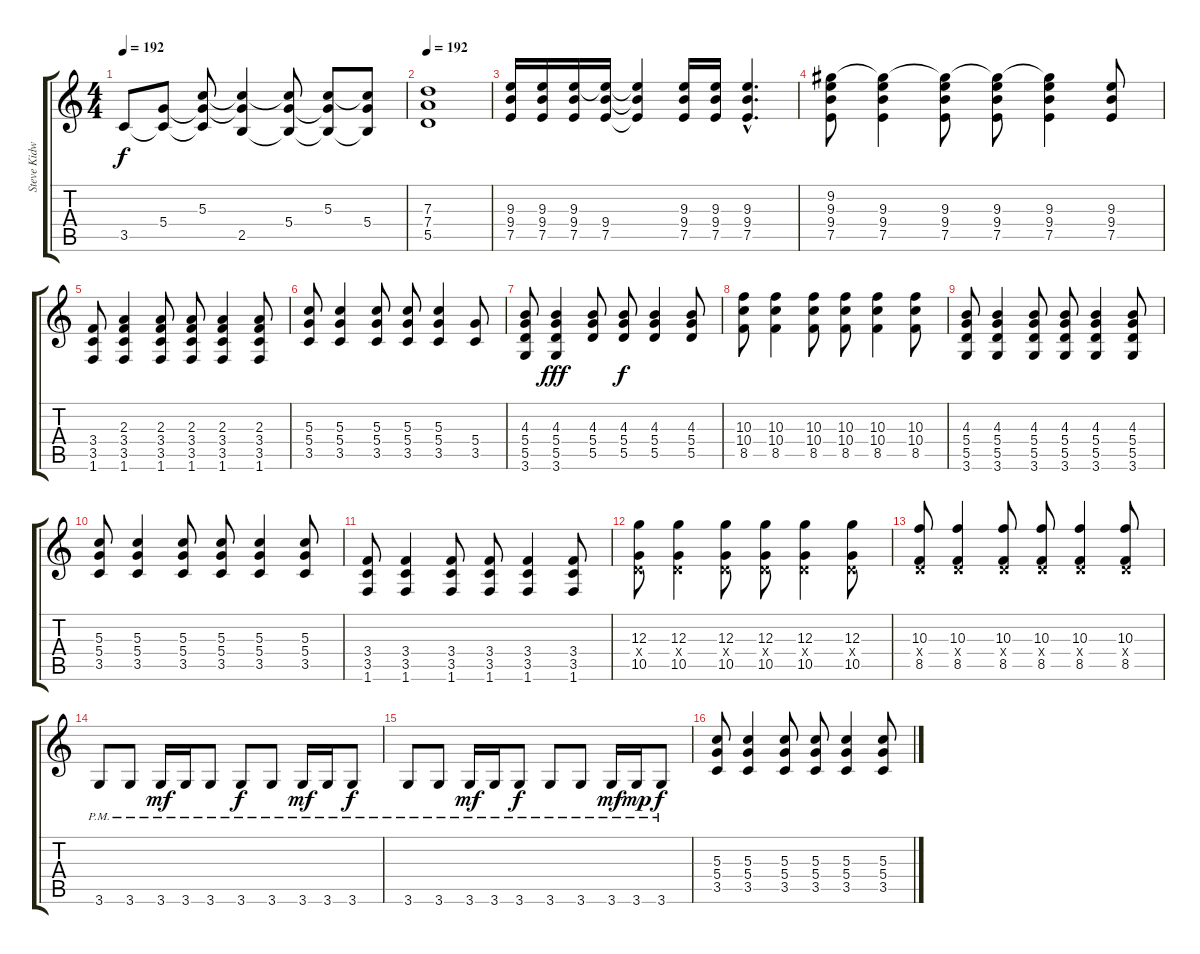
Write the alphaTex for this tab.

\track ("Steve Kidwiller (1991-Hefe)- Guitar" "Steve Kidw") {instrument distortionguitar}
\staff {score tabs}
\tuning (E4 B3 G3 D3 A2 E2) {hide}
\ts (4 4)
\tempo 192
\clef g2
\ks c
3.5.8{dy f} (5.4 3.5{t}).8 (5.3 5.4{t} 3.5{t}).8 (5.3{t} 5.4{t} 2.5).4 (5.3{t} 5.4 2.5{t}).8 (5.3 5.4{t} 2.5{t}).8 (5.3{t} 5.4 2.5{t}).8 |
\tempo 192
(7.3 7.4 5.5).1 |
(9.3 9.4 7.5).16 (9.3 9.4 7.5).16 (9.3 9.4 7.5).16 (9.3{t} 9.4 7.5).16 (9.3{t} 9.4{t} 7.5{t}).4 (9.3 9.4 7.5).16 (9.3 9.4 7.5).16 (9.3{hac} 9.4{hac} 7.5{hac}).4{d} |
(9.2 9.3 9.4 7.5).8 (9.2{t} 9.3 9.4 7.5).4 (9.2{t} 9.3 9.4 7.5).8 (9.2{t} 9.3 9.4 7.5).8 (9.2{t} 9.3 9.4 7.5).4 (9.3 9.4 7.5).8 |
(3.4 3.5 1.6).8 (2.3 3.4 3.5 1.6).4 (2.3 3.4 3.5 1.6).8 (2.3 3.4 3.5 1.6).8 (2.3 3.4 3.5 1.6).4 (2.3 3.4 3.5 1.6).8 |
(5.3 5.4 3.5).8 (5.3 5.4 3.5).4 (5.3 5.4 3.5).8 (5.3 5.4 3.5).8 (5.3 5.4 3.5).4 (5.4 3.5).8 |
(4.3 5.4 5.5 3.6).8 (4.3 5.4 5.5 3.6).4{dy fff} (4.3 5.4 5.5).8 (4.3 5.4 5.5).8{dy f} (4.3 5.4 5.5).4 (4.3 5.4 5.5).8 |
(10.3 10.4 8.5).8 (10.3 10.4 8.5).4 (10.3 10.4 8.5).8 (10.3 10.4 8.5).8 (10.3 10.4 8.5).4 (10.3 10.4 8.5).8 |
(4.3 5.4 5.5 3.6).8 (4.3 5.4 5.5 3.6).4 (4.3 5.4 5.5 3.6).8 (4.3 5.4 5.5 3.6).8 (4.3 5.4 5.5 3.6).4 (4.3 5.4 5.5 3.6).8 |
(5.3 5.4 3.5).8 (5.3 5.4 3.5).4 (5.3 5.4 3.5).8 (5.3 5.4 3.5).8 (5.3 5.4 3.5).4 (5.3 5.4 3.5).8 |
(3.4 3.5 1.6).8 (3.4 3.5 1.6).4 (3.4 3.5 1.6).8 (3.4 3.5 1.6).8 (3.4 3.5 1.6).4 (3.4 3.5 1.6).8 |
(12.3 0.4{x} 10.5).8 (12.3 0.4{x} 10.5).4 (12.3 0.4{x} 10.5).8 (12.3 0.4{x} 10.5).8 (12.3 0.4{x} 10.5).4 (12.3 0.4{x} 10.5).8 |
(10.3 0.4{x} 8.5).8 (10.3 0.4{x} 8.5).4 (10.3 0.4{x} 8.5).8 (10.3 0.4{x} 8.5).8 (10.3 0.4{x} 8.5).4 (10.3 0.4{x} 8.5).8 |
3.6{pm}.8 3.6{pm}.8 3.6{pm}.16{dy mf} 3.6{pm}.16 3.6{pm}.8 3.6{pm}.8{dy f} 3.6{pm}.8 3.6{pm}.16{dy mf} 3.6{pm}.16 3.6{pm}.8{dy f} |
3.6{pm}.8 3.6{pm}.8 3.6{pm}.16{dy mf} 3.6{pm}.16 3.6{pm}.8{dy f} 3.6{pm}.8 3.6{pm}.8 3.6{pm}.16{dy mf} 3.6{pm}.16{dy mp} 3.6{pm}.8{dy f} |
(5.3 5.4 3.5).8 (5.3 5.4 3.5).4 (5.3 5.4 3.5).8 (5.3 5.4 3.5).8 (5.3 5.4 3.5).4 (5.3 5.4 3.5).8
